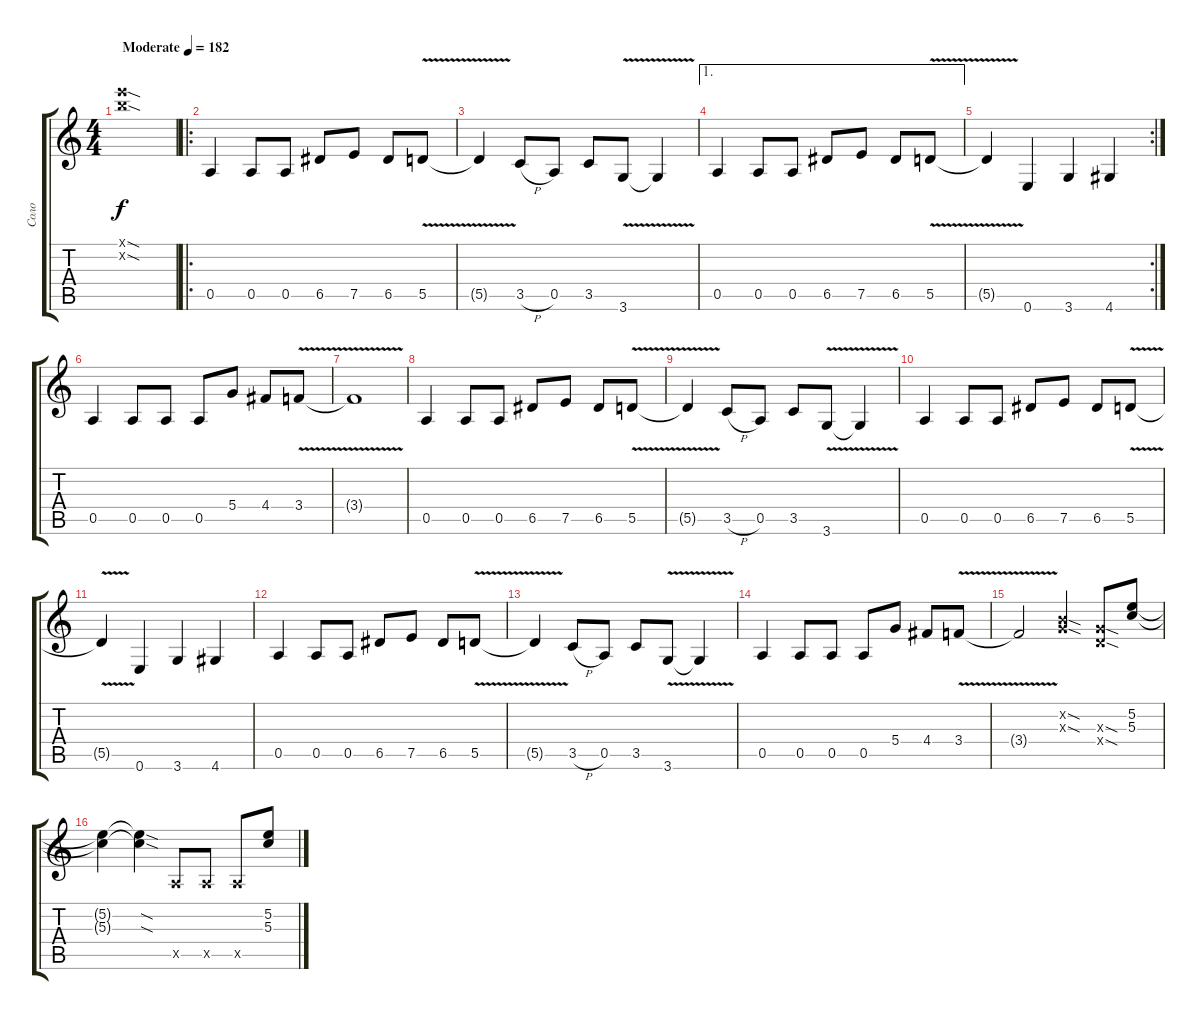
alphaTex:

\track ("Соло" "Соло") {instrument distortionguitar}
\staff {score tabs}
\tuning (E4 B3 G3 D3 A2 E2) {hide}
\ts (4 4)
\tempo (182 "Moderate")
\clef g2
\ks c
(12.1{sod x} 12.2{sod x}).1{dy f instrument distortionguitar} |
\ro
0.5.4 0.5.8 0.5.8 6.5.8 7.5.8 6.5.8 5.5{v}.8 |
5.5{t}.4 3.5{h}.8 0.5.8 3.5.8 3.6{v}.8 3.6{t}.4 |
\ae 1
0.5.4 0.5.8 0.5.8 6.5.8 7.5.8 6.5.8 5.5{v}.8 |
\rc 2
5.5{t}.4 0.6.4 3.6.4 4.6.4 |
0.5.4 0.5.8 0.5.8 0.5.8 5.4.8 4.4.8 3.4{v}.8 |
3.4{t}.1 |
0.5.4 0.5.8 0.5.8 6.5.8 7.5.8 6.5.8 5.5{v}.8 |
5.5{t}.4 3.5{h}.8 0.5.8 3.5.8 3.6{v}.8 3.6{t}.4 |
0.5.4 0.5.8 0.5.8 6.5.8 7.5.8 6.5.8 5.5{v}.8 |
5.5{t}.4 0.6.4 3.6.4 4.6.4 |
0.5.4 0.5.8 0.5.8 6.5.8 7.5.8 6.5.8 5.5{v}.8 |
5.5{t}.4 3.5{h}.8 0.5.8 3.5.8 3.6{v}.8 3.6{t}.4 |
0.5.4 0.5.8 0.5.8 0.5.8 5.4.8 4.4.8 3.4{v}.8 |
3.4{t}.2 (0.2{sod x} 0.3{sod x}).4 (0.3{sod x} 0.4{sod x}).8 (5.2 5.3).8 |
(5.2{t} 5.3{t}).4 (5.2{sod t} 5.3{sod t}).4 0.5{x}.8 0.5{x}.8 0.5{x}.8 (5.2 5.3).8
